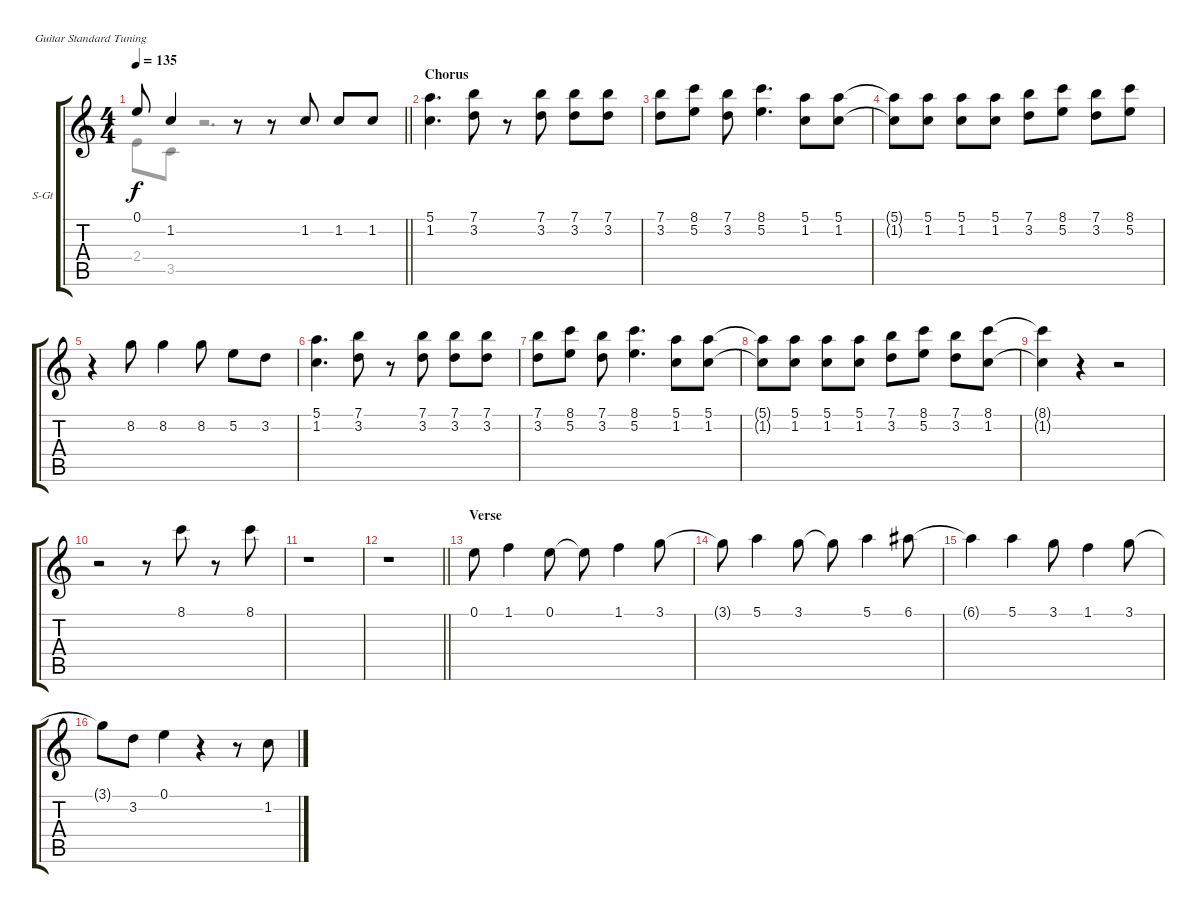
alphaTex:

\bracketExtendMode groupsimilarinstruments
\firstSystemTrackNameOrientation horizontal
\otherSystemsTrackNameOrientation horizontal
\track ("Vocal" "S-Gt") {instrument acousticgrandpiano}
\staff {score tabs}
\tuning (E4 B3 G3 D3 A2 E2)
\displaytranspose 12
\voice
\ts (4 4)
\tempo 135
\clef g2
\barLineRight lightlight
\ks c
0.1{t}.8{dy f} 1.2.4 r.8 r.8 1.2.8 1.2.8 1.2.8 |
\section ("" "Chorus")
(5.1 1.2).4{d} (7.1 3.2).8 r.8 (7.1 3.2).8 (7.1 3.2).8 (7.1 3.2).8 |
(7.1 3.2).8 (8.1 5.2).8 (7.1 3.2).8 (8.1 5.2).4{d} (5.1 1.2).8 (5.1 1.2).8 |
(5.1{t} 1.2{t}).8 (5.1 1.2).8 (5.1 1.2).8 (5.1 1.2).8 (7.1 3.2).8 (8.1 5.2).8 (7.1 3.2).8 (8.1 5.2).8 |
r.4 8.2.8 8.2.4 8.2.8 5.2.8 3.2.8 |
(5.1 1.2).4{d} (7.1 3.2).8 r.8 (7.1 3.2).8 (7.1 3.2).8 (7.1 3.2).8 |
(7.1 3.2).8 (8.1 5.2).8 (7.1 3.2).8 (8.1 5.2).4{d} (5.1 1.2).8 (5.1 1.2).8 |
(5.1{t} 1.2{t}).8 (5.1 1.2).8 (5.1 1.2).8 (5.1 1.2).8 (7.1 3.2).8 (8.1 5.2).8 (7.1 3.2).8 (8.1 1.2).8 |
(8.1{t} 1.2{t}).4 r.4 r.2 |
r.2 r.8 8.1.8 r.8 8.1.8 |
r.1 |
\barLineRight lightlight
r.1 |
\section ("" "Verse")
0.1.8 1.1.4 0.1.8 0.1{t}.8 1.1.4 3.1.8 |
3.1{t}.8 5.1.4 3.1.8 3.1{t}.8 5.1.4 6.1.8 |
6.1{t}.4 5.1.4 3.1.8 1.1.4 3.1.8 |
3.1{t}.8 3.2.8 0.1.4 r.4 r.8 1.2.8
\voice
\clef g2
\ottava regular
\simile none
\barLineRight lightlight
\ks c
2.4{t}.8{dy f} 3.5.8 r.2{d} |
|
|
|
|
|
|
|
|
|
|
\barLineRight lightlight
|
|
|
|
